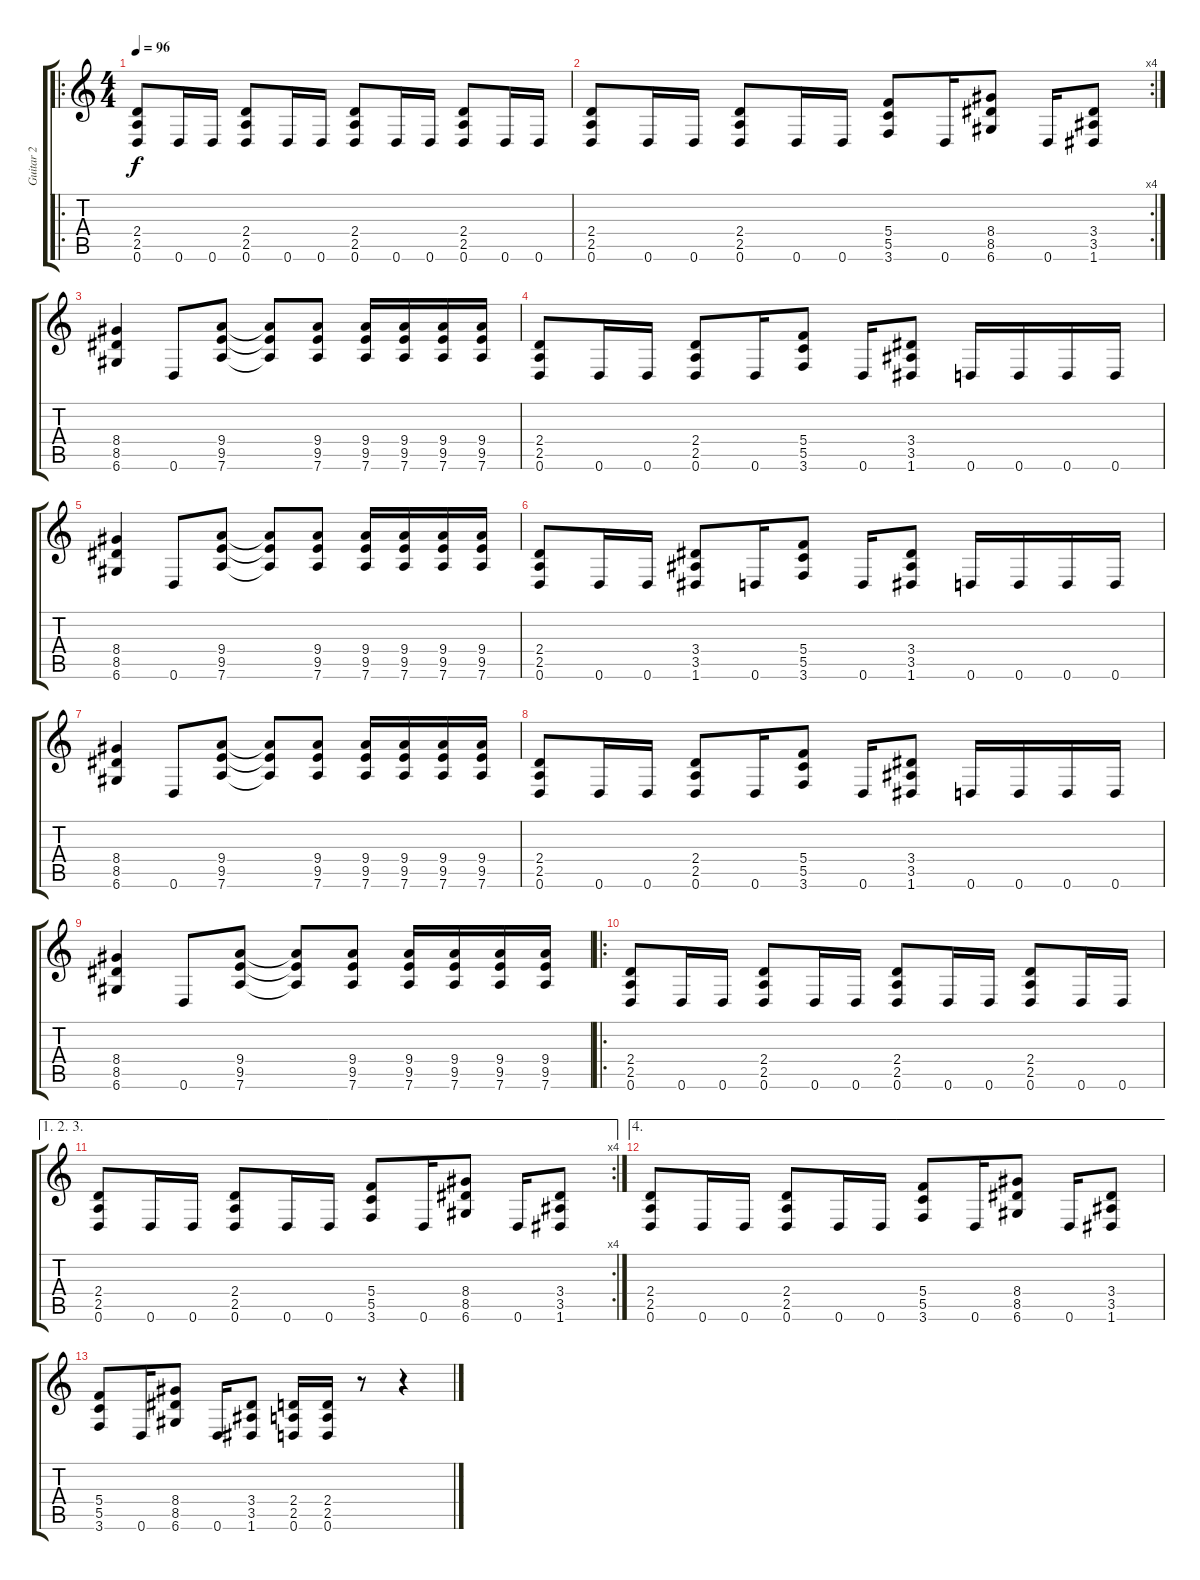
\track ("Guitar 2" "Guitar 2") {instrument distortionguitar}
\staff {score tabs}
\tuning (D4 A3 F3 C3 G2 D2) {hide}
\ro
\ts (4 4)
\tempo 96
\clef g2
\ks c
(2.4 2.5 0.6).8{dy f} 0.6.16 0.6.16 (2.4 2.5 0.6).8 0.6.16 0.6.16 (2.4 2.5 0.6).8 0.6.16 0.6.16 (2.4 2.5 0.6).8 0.6.16 0.6.16 |
\rc 4
(2.4 2.5 0.6).8 0.6.16 0.6.16 (2.4 2.5 0.6).8 0.6.16 0.6.16 (5.4 5.5 3.6).8 0.6.16 (8.4 8.5 6.6).8 0.6.16 (3.4 3.5 1.6).8 |
(8.4 8.5 6.6).4 0.6.8 (9.4 9.5 7.6).8 (9.4{t} 9.5{t} 7.6{t}).8 (9.4 9.5 7.6).8 (9.4 9.5 7.6).16 (9.4 9.5 7.6).16 (9.4 9.5 7.6).16 (9.4 9.5 7.6).16 |
(2.4 2.5 0.6).8 0.6.16 0.6.16 (2.4 2.5 0.6).8 0.6.16 (5.4 5.5 3.6).8 0.6.16 (3.4 3.5 1.6).8 0.6.16 0.6.16 0.6.16 0.6.16 |
(8.4 8.5 6.6).4 0.6.8 (9.4 9.5 7.6).8 (9.4{t} 9.5{t} 7.6{t}).8 (9.4 9.5 7.6).8 (9.4 9.5 7.6).16 (9.4 9.5 7.6).16 (9.4 9.5 7.6).16 (9.4 9.5 7.6).16 |
(2.4 2.5 0.6).8 0.6.16 0.6.16 (3.4 3.5 1.6).8 0.6.16 (5.4 5.5 3.6).8 0.6.16 (3.4 3.5 1.6).8 0.6.16 0.6.16 0.6.16 0.6.16 |
(8.4 8.5 6.6).4 0.6.8 (9.4 9.5 7.6).8 (9.4{t} 9.5{t} 7.6{t}).8 (9.4 9.5 7.6).8 (9.4 9.5 7.6).16 (9.4 9.5 7.6).16 (9.4 9.5 7.6).16 (9.4 9.5 7.6).16 |
(2.4 2.5 0.6).8 0.6.16 0.6.16 (2.4 2.5 0.6).8 0.6.16 (5.4 5.5 3.6).8 0.6.16 (3.4 3.5 1.6).8 0.6.16 0.6.16 0.6.16 0.6.16 |
(8.4 8.5 6.6).4 0.6.8 (9.4 9.5 7.6).8 (9.4{t} 9.5{t} 7.6{t}).8 (9.4 9.5 7.6).8 (9.4 9.5 7.6).16 (9.4 9.5 7.6).16 (9.4 9.5 7.6).16 (9.4 9.5 7.6).16 |
\ro
(2.4 2.5 0.6).8 0.6.16 0.6.16 (2.4 2.5 0.6).8 0.6.16 0.6.16 (2.4 2.5 0.6).8 0.6.16 0.6.16 (2.4 2.5 0.6).8 0.6.16 0.6.16 |
\ae (1 2 3)
\rc 4
(2.4 2.5 0.6).8 0.6.16 0.6.16 (2.4 2.5 0.6).8 0.6.16 0.6.16 (5.4 5.5 3.6).8 0.6.16 (8.4 8.5 6.6).8 0.6.16 (3.4 3.5 1.6).8 |
\ae 4
(2.4 2.5 0.6).8 0.6.16 0.6.16 (2.4 2.5 0.6).8 0.6.16 0.6.16 (5.4 5.5 3.6).8 0.6.16 (8.4 8.5 6.6).8 0.6.16 (3.4 3.5 1.6).8 |
(5.4 5.5 3.6).8 0.6.16 (8.4 8.5 6.6).8 0.6.16 (3.4 3.5 1.6).8 (2.4 2.5 0.6).16 (2.4 2.5 0.6).16 r.8 r.4
